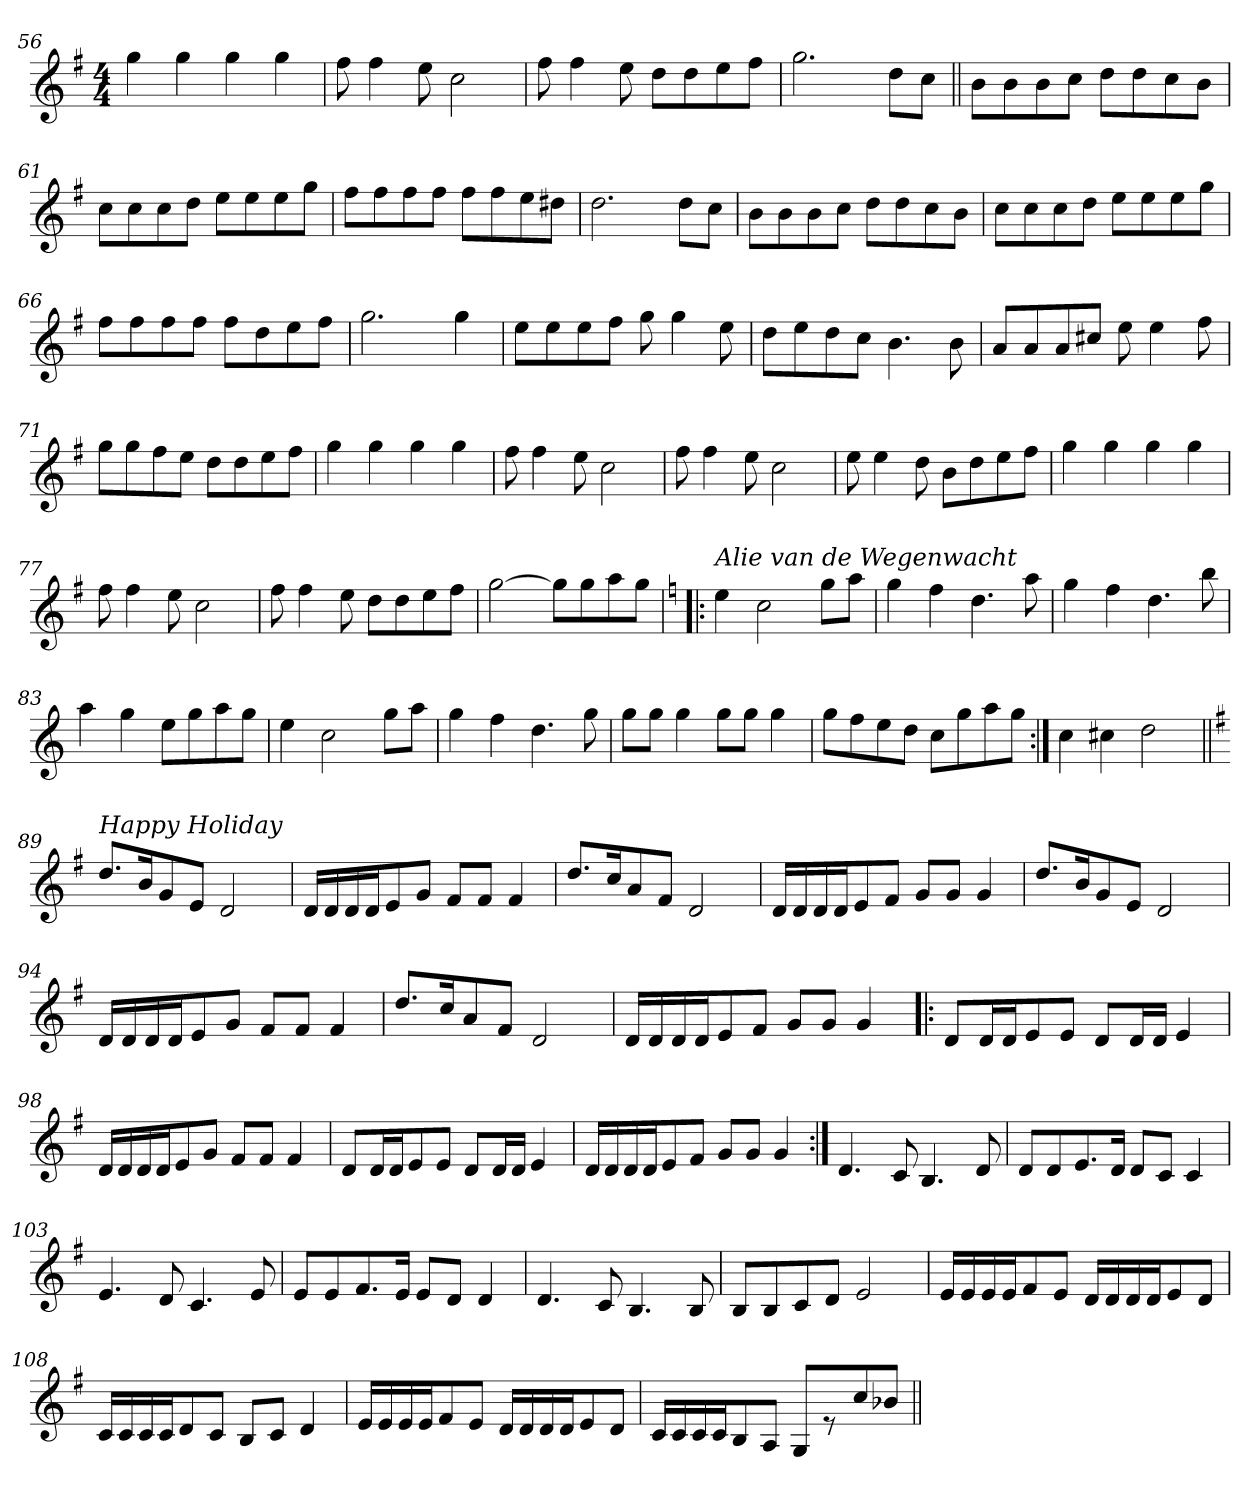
**kern
*part1
*staff1
*clefG2
*k[f#]
*G:
*M4/4
=56
4gg\
4gg\
4gg\
4gg\
=57
8ff#\
4ff#\
8ee\
2cc\
=58
8ff#\
4ff#\
8ee\
8dd\L
8dd\
8ee\
8ff#\J
=59
2.gg\
8dd\L
8cc\J
!!LO:LB:g=z
=60||
8b\L
8b\
8b\
8cc\J
8dd\L
8dd\
8cc\
8b\J
=61
8cc\L
8cc\
8cc\
8dd\J
8ee\L
8ee\
8ee\
8gg\J
=62
8ff#\L
8ff#\
8ff#\
8ff#\J
8ff#\L
8ff#\
8ee\
8dd#X\J
=63
2.dd\
8dd\L
8cc\J
=64
8b\L
8b\
8b\
8cc\J
8dd\L
8dd\
8cc\
8b\J
!!LO:LB:g=z
=65
8cc\L
8cc\
8cc\
8dd\J
8ee\L
8ee\
8ee\
8gg\J
=66
8ff#\L
8ff#\
8ff#\
8ff#\J
8ff#\L
8dd\
8ee\
8ff#\J
=67
2.gg\
4gg\
=68
8ee\L
8ee\
8ee\
8ff#\J
8gg\
4gg\
8ee\
=69
8dd\L
8ee\
8dd\
8cc\J
4.b\
8b\
!!LO:LB:g=z
=70
8a/L
8a/
8a/
8cc#X/J
8ee\
4ee\
8ff#\
=71
8gg\L
8gg\
8ff#\
8ee\J
8dd\L
8dd\
8ee\
8ff#\J
=72
4gg\
4gg\
4gg\
4gg\
=73
8ff#\
4ff#\
8ee\
2cc\
=74
8ff#\
4ff#\
8ee\
2cc\
!!LO:LB:g=z
=75
8ee\
4ee\
8dd\
8b\L
8dd\
8ee\
8ff#\J
=76
4gg\
4gg\
4gg\
4gg\
=77
8ff#\
4ff#\
8ee\
2cc\
=78
8ff#\
4ff#\
8ee\
8dd\L
8dd\
8ee\
8ff#\J
=79
[2gg\
8gg\L]
8gg\
8aa\
8gg\J
!!LO:LB:g=z
=80!|:
*k[]
*C:
!LO:TX:a:i:t=Alie van de Wegenwacht
4ee\
2cc\
8gg\L
8aa\J
=81
4gg\
4ff\
4.dd\
8aa\
=82
4gg\
4ff\
4.dd\
8bb\
=83
4aa\
4gg\
8ee\L
8gg\
8aa\
8gg\J
!!LO:LB:g=z
=84
4ee\
2cc\
8gg\L
8aa\J
=85
4gg\
4ff\
4.dd\
8gg\
=86
8gg\L
8gg\J
4gg\
8gg\L
8gg\J
4gg\
=87
8gg\L
8ff\
8ee\
8dd\J
8cc\L
8gg\
8aa\
8gg\J
!!LO:LB:g=z
=88:|!
4cc\
4cc#X\
2dd\
=89||
*k[f#]
*G:
!LO:TX:a:i:t=Happy Holiday
8.dd/L
16b/k
8g/
8e/J
2d/
=90
16d/LL
16d/
16d/
16d/J
8e/
8g/J
8f#/L
8f#/J
4f#/
=91
8.dd/L
16cc/k
8a/
8f#/J
2d/
=92
16d/LL
16d/
16d/
16d/J
8e/
8f#/J
8g/L
8g/J
4g/
!!LO:LB:g=z
=93
8.dd/L
16b/k
8g/
8e/J
2d/
=94
16d/LL
16d/
16d/
16d/J
8e/
8g/J
8f#/L
8f#/J
4f#/
=95
8.dd/L
16cc/k
8a/
8f#/J
2d/
=96
16d/LL
16d/
16d/
16d/J
8e/
8f#/J
8g/L
8g/J
4g/
!!LO:LB:g=z
=97!|:
8d/L
16d/L
16d/J
8e/
8e/J
8d/L
16d/L
16d/JJ
4e/
=98
16d/LL
16d/
16d/
16d/J
8e/
8g/J
8f#/L
8f#/J
4f#/
=99
8d/L
16d/L
16d/J
8e/
8e/J
8d/L
16d/L
16d/JJ
4e/
=100
16d/LL
16d/
16d/
16d/J
8e/
8f#/J
8g/L
8g/J
4g/
!!LO:PB:g=z
=101:|!
4.d/
8c/
4.B/
8d/
=102
8d/L
8d/
8.e/
16d/Jk
8d/L
8c/J
4c/
=103
4.e/
8d/
4.c/
8e/
=104
8e/L
8e/
8.f#/
16e/Jk
8e/L
8d/J
4d/
=105
4.d/
8c/
4.B/
8B/
=106
8B/L
8B/
8c/
8d/J
2e/
!!LO:LB:g=z
=107
16e/LL
16e/
16e/
16e/J
8f#/
8e/J
16d/LL
16d/
16d/
16d/J
8e/
8d/J
=108
16c/LL
16c/
16c/
16c/J
8d/
8c/J
8B/L
8c/J
4d/
=109
16e/LL
16e/
16e/
16e/J
8f#/
8e/J
16d/LL
16d/
16d/
16d/J
8e/
8d/J
=110
16c/LL
16c/
16c/
16c/J
8B/
8A/J
8G/L
8r
8cc/
8b-X/J
=||
*-
